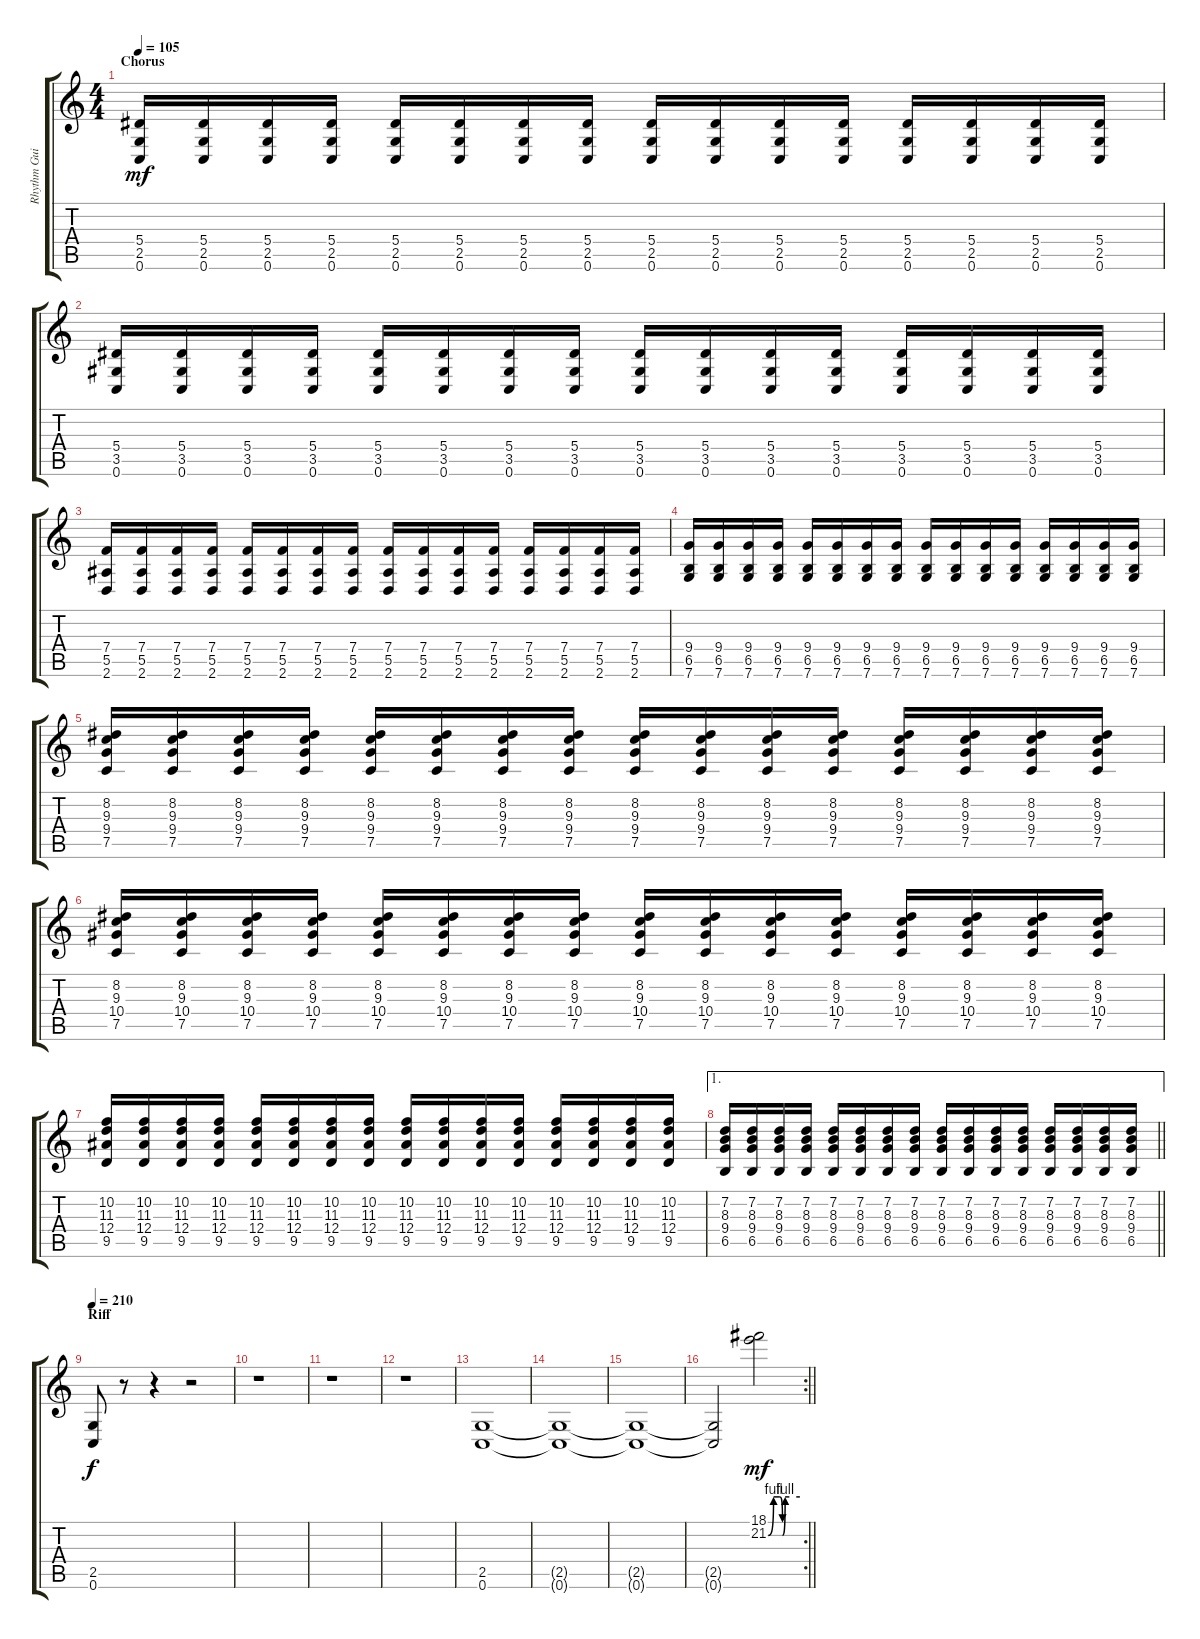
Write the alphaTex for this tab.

\track ("Rhythm Guitar II" "Rhythm Gui") {instrument overdrivenguitar}
\staff {score tabs}
\tuning (C4 G3 Eb3 Bb2 F2 C2) {hide}
\ts (4 4)
\section ("" "Chorus")
\tempo 105
\clef g2
\ks c
(5.4 2.5 0.6).16{dy mf} (5.4 2.5 0.6).16 (5.4 2.5 0.6).16 (5.4 2.5 0.6).16 (5.4 2.5 0.6).16 (5.4 2.5 0.6).16 (5.4 2.5 0.6).16 (5.4 2.5 0.6).16 (5.4 2.5 0.6).16 (5.4 2.5 0.6).16 (5.4 2.5 0.6).16 (5.4 2.5 0.6).16 (5.4 2.5 0.6).16 (5.4 2.5 0.6).16 (5.4 2.5 0.6).16 (5.4 2.5 0.6).16 |
(5.4 3.5 0.6).16 (5.4 3.5 0.6).16 (5.4 3.5 0.6).16 (5.4 3.5 0.6).16 (5.4 3.5 0.6).16 (5.4 3.5 0.6).16 (5.4 3.5 0.6).16 (5.4 3.5 0.6).16 (5.4 3.5 0.6).16 (5.4 3.5 0.6).16 (5.4 3.5 0.6).16 (5.4 3.5 0.6).16 (5.4 3.5 0.6).16 (5.4 3.5 0.6).16 (5.4 3.5 0.6).16 (5.4 3.5 0.6).16 |
(7.4 5.5 2.6).16 (7.4 5.5 2.6).16 (7.4 5.5 2.6).16 (7.4 5.5 2.6).16 (7.4 5.5 2.6).16 (7.4 5.5 2.6).16 (7.4 5.5 2.6).16 (7.4 5.5 2.6).16 (7.4 5.5 2.6).16 (7.4 5.5 2.6).16 (7.4 5.5 2.6).16 (7.4 5.5 2.6).16 (7.4 5.5 2.6).16 (7.4 5.5 2.6).16 (7.4 5.5 2.6).16 (7.4 5.5 2.6).16 |
(9.4 6.5 7.6).16 (9.4 6.5 7.6).16 (9.4 6.5 7.6).16 (9.4 6.5 7.6).16 (9.4 6.5 7.6).16 (9.4 6.5 7.6).16 (9.4 6.5 7.6).16 (9.4 6.5 7.6).16 (9.4 6.5 7.6).16 (9.4 6.5 7.6).16 (9.4 6.5 7.6).16 (9.4 6.5 7.6).16 (9.4 6.5 7.6).16 (9.4 6.5 7.6).16 (9.4 6.5 7.6).16 (9.4 6.5 7.6).16 |
(8.2 9.3 9.4 7.5).16 (8.2 9.3 9.4 7.5).16 (8.2 9.3 9.4 7.5).16 (8.2 9.3 9.4 7.5).16 (8.2 9.3 9.4 7.5).16 (8.2 9.3 9.4 7.5).16 (8.2 9.3 9.4 7.5).16 (8.2 9.3 9.4 7.5).16 (8.2 9.3 9.4 7.5).16 (8.2 9.3 9.4 7.5).16 (8.2 9.3 9.4 7.5).16 (8.2 9.3 9.4 7.5).16 (8.2 9.3 9.4 7.5).16 (8.2 9.3 9.4 7.5).16 (8.2 9.3 9.4 7.5).16 (8.2 9.3 9.4 7.5).16 |
(8.2 9.3 10.4 7.5).16 (8.2 9.3 10.4 7.5).16 (8.2 9.3 10.4 7.5).16 (8.2 9.3 10.4 7.5).16 (8.2 9.3 10.4 7.5).16 (8.2 9.3 10.4 7.5).16 (8.2 9.3 10.4 7.5).16 (8.2 9.3 10.4 7.5).16 (8.2 9.3 10.4 7.5).16 (8.2 9.3 10.4 7.5).16 (8.2 9.3 10.4 7.5).16 (8.2 9.3 10.4 7.5).16 (8.2 9.3 10.4 7.5).16 (8.2 9.3 10.4 7.5).16 (8.2 9.3 10.4 7.5).16 (8.2 9.3 10.4 7.5).16 |
(10.2 11.3 12.4 9.5).16 (10.2 11.3 12.4 9.5).16 (10.2 11.3 12.4 9.5).16 (10.2 11.3 12.4 9.5).16 (10.2 11.3 12.4 9.5).16 (10.2 11.3 12.4 9.5).16 (10.2 11.3 12.4 9.5).16 (10.2 11.3 12.4 9.5).16 (10.2 11.3 12.4 9.5).16 (10.2 11.3 12.4 9.5).16 (10.2 11.3 12.4 9.5).16 (10.2 11.3 12.4 9.5).16 (10.2 11.3 12.4 9.5).16 (10.2 11.3 12.4 9.5).16 (10.2 11.3 12.4 9.5).16 (10.2 11.3 12.4 9.5).16 |
\ae 1
\barLineRight lightlight
(7.2 8.3 9.4 6.5).16 (7.2 8.3 9.4 6.5).16 (7.2 8.3 9.4 6.5).16 (7.2 8.3 9.4 6.5).16 (7.2 8.3 9.4 6.5).16 (7.2 8.3 9.4 6.5).16 (7.2 8.3 9.4 6.5).16 (7.2 8.3 9.4 6.5).16 (7.2 8.3 9.4 6.5).16 (7.2 8.3 9.4 6.5).16 (7.2 8.3 9.4 6.5).16 (7.2 8.3 9.4 6.5).16 (7.2 8.3 9.4 6.5).16 (7.2 8.3 9.4 6.5).16 (7.2 8.3 9.4 6.5).16 (7.2 8.3 9.4 6.5).16 |
\section ("" "Riff")
\tempo 210
(2.5 0.6).8{dy f} r.8 r.4 r.2 |
r.1 |
r.1 |
r.1 |
(2.5 0.6).1 |
(2.5{t} 0.6{t}).1 |
(2.5{t} 0.6{t}).1 |
\rc 2
\barLineRight lightlight
(2.5{t} 0.6{t}).2 (18.1 21.2{be (custom 0 0 10 4 22 4 27 0 32 4 40 4 60 4)}).2{dy mf}
